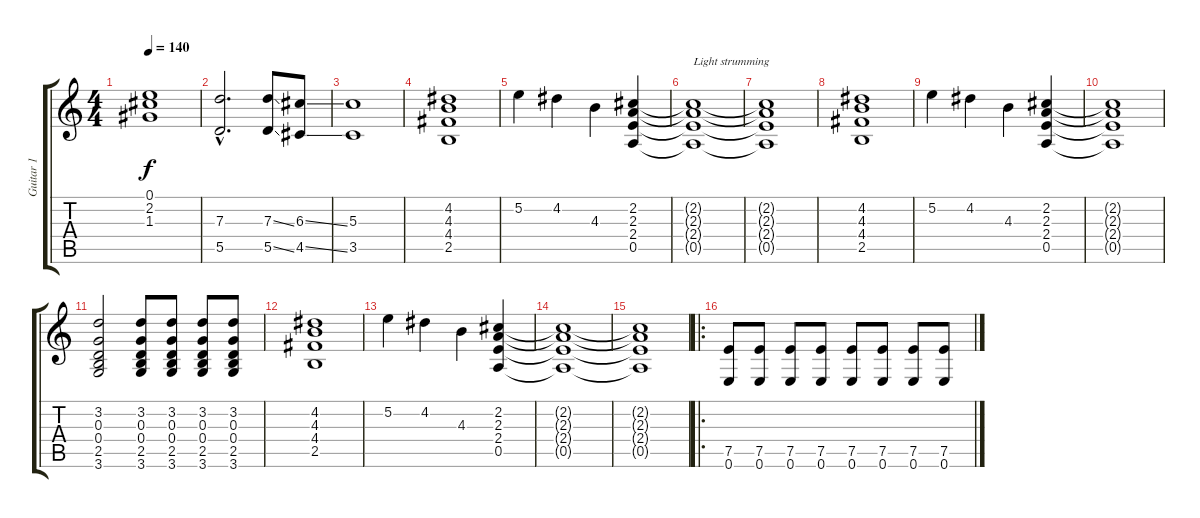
\track ("Guitar 1" "Guitar 1") {instrument electricguitarjazz}
\staff {score tabs}
\tuning (E4 B3 G3 D3 A2 E2) {hide}
\ts (4 4)
\tempo 140
\clef g2
\ks c
(0.1{t} 2.2{t} 1.3{t}).1{dy f} |
(7.3{hac} 5.5{hac}).2{d} (7.3{ss} 5.5{ss}).8 (6.3{ss} 4.5{ss}).8 |
(5.3 3.5).1 |
(4.2 4.3 4.4 2.5).1 |
5.2.4 4.2.4 4.3.4 (2.2 2.3 2.4 0.5).4 |
(2.2{t} 2.3{t} 2.4{t} 0.5{t}).1{txt "Light strumming"} |
(2.2{t} 2.3{t} 2.4{t} 0.5{t}).1 |
(4.2 4.3 4.4 2.5).1 |
5.2.4 4.2.4 4.3.4 (2.2 2.3 2.4 0.5).4 |
(2.2{t} 2.3{t} 2.4{t} 0.5{t}).1 |
(3.2 0.3 0.4 2.5 3.6).2 (3.2 0.3 0.4 2.5 3.6).8 (3.2 0.3 0.4 2.5 3.6).8 (3.2 0.3 0.4 2.5 3.6).8 (3.2 0.3 0.4 2.5 3.6).8 |
(4.2 4.3 4.4 2.5).1 |
5.2.4 4.2.4 4.3.4 (2.2 2.3 2.4 0.5).4 |
(2.2{t} 2.3{t} 2.4{t} 0.5{t}).1 |
(2.2{t} 2.3{t} 2.4{t} 0.5{t}).1 |
\ro
(7.5 0.6).8 (7.5 0.6).8 (7.5 0.6).8 (7.5 0.6).8 (7.5 0.6).8 (7.5 0.6).8 (7.5 0.6).8 (7.5 0.6).8
